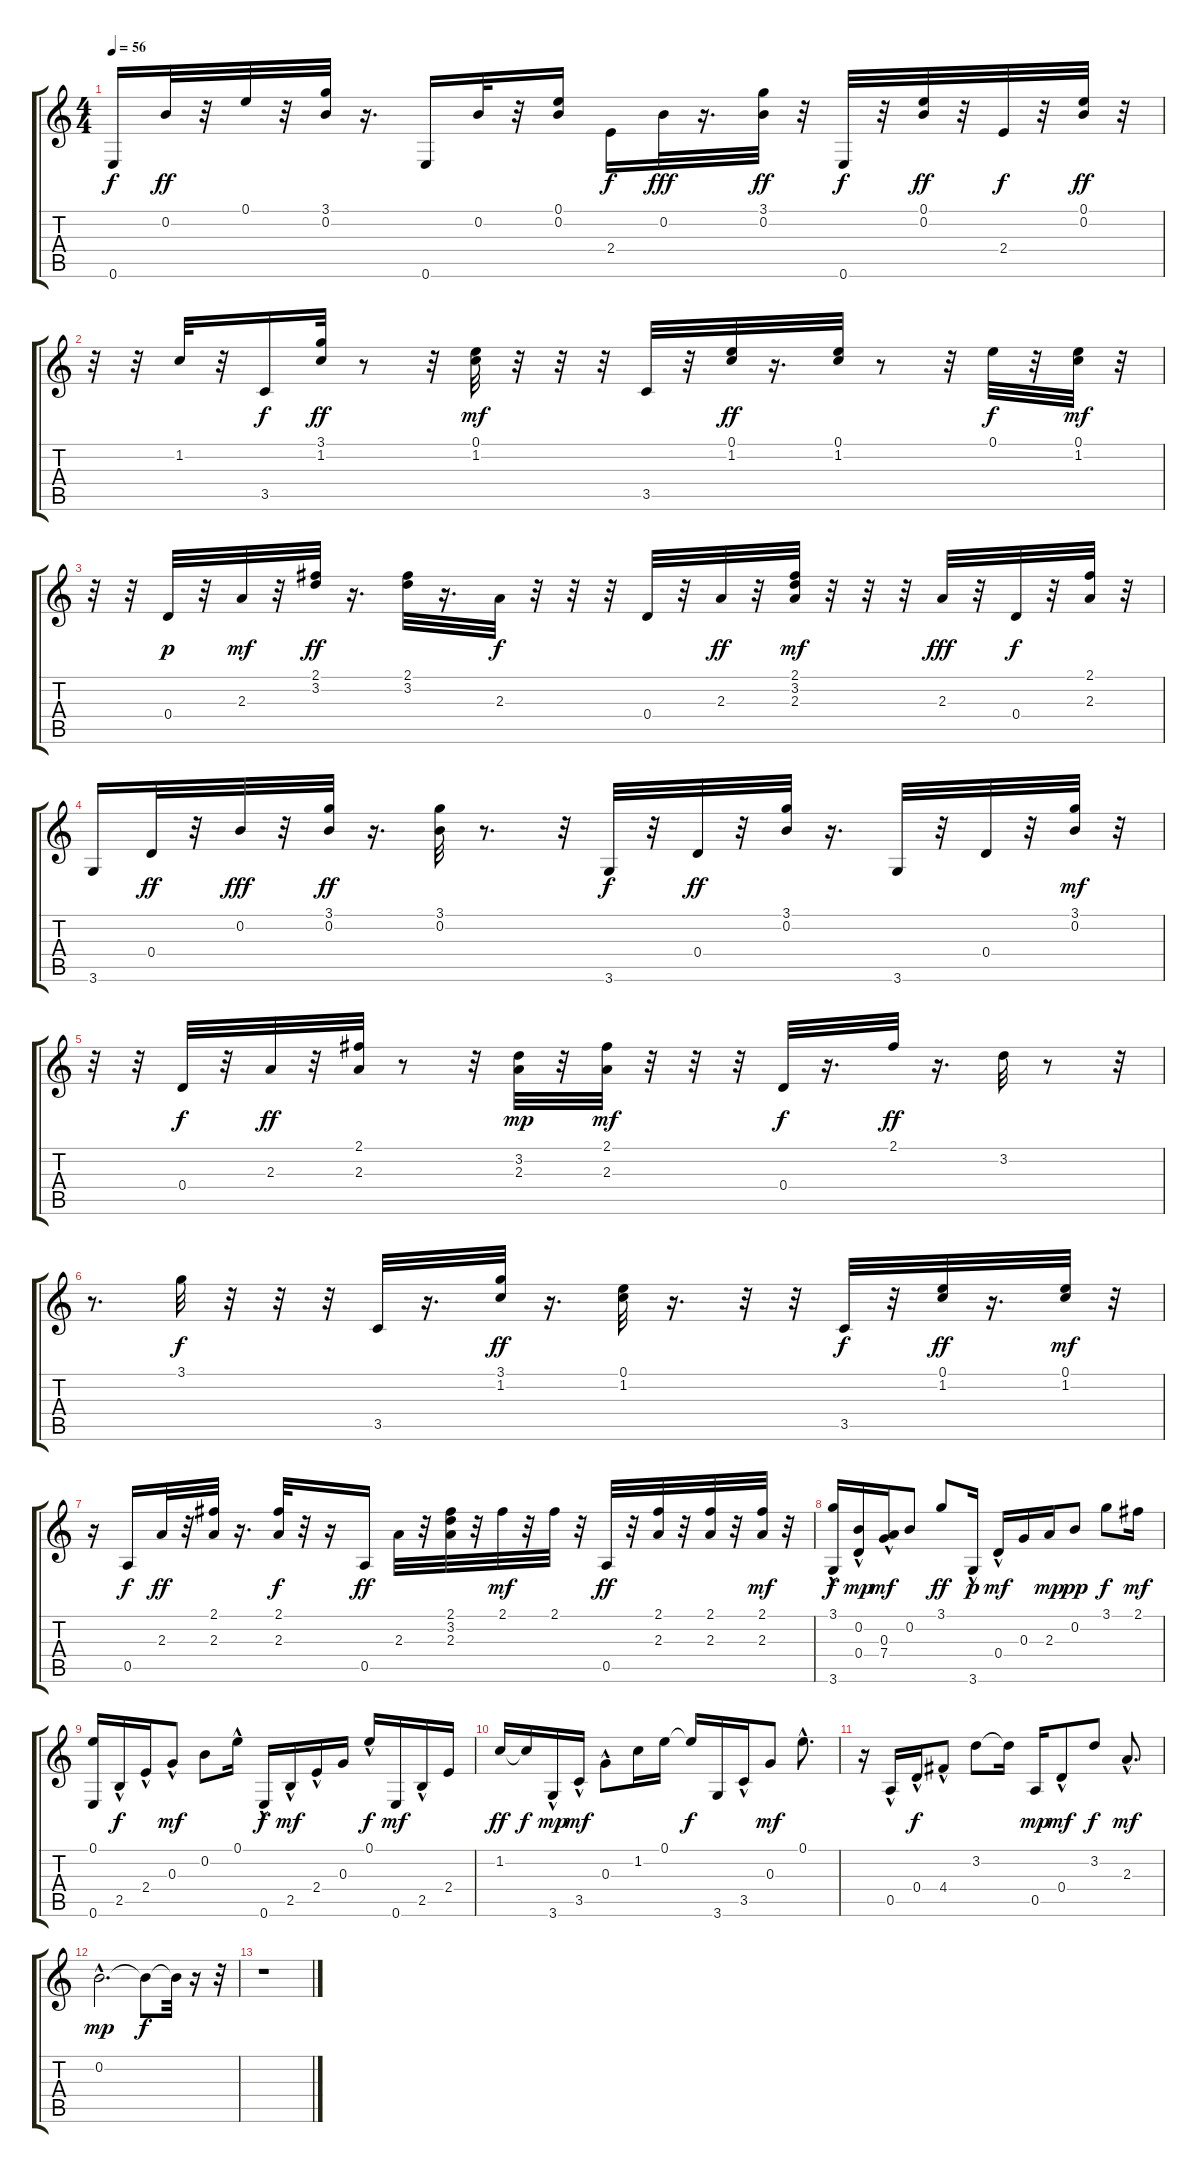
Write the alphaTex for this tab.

\track "" {instrument acousticguitarsteel}
\staff {score tabs}
\tuning (E4 B3 G3 D3 A2 E2) {hide}
\ts (4 4)
\tempo 56
\clef g2
\ks c
0.6.16{dy f} 0.2.32{dy ff} r.32 0.1.32 r.32 (3.1 0.2).32 r.16{d} 0.6.16 0.2.32 r.32 (0.1 0.2).16 2.4.16{dy f} 0.2.32{dy fff} r.16{d} (3.1 0.2).32{dy ff} r.32 0.6.32{dy f} r.32 (0.1 0.2).32{dy ff} r.32 2.4.32{dy f} r.32 (0.1 0.2).32{dy ff} r.32 |
r.32 r.32 1.2.32 r.32 3.5.16{dy f} (3.1 1.2).32{dy ff} r.8 r.32 (0.1 1.2).32{dy mf} r.32 r.32 r.32 3.5.32 r.32 (0.1 1.2).32{dy ff} r.16{d} (0.1 1.2).32 r.8 r.32 0.1.32{dy f} r.32 (0.1 1.2).32{dy mf} r.32 |
r.32 r.32 0.4.32{dy p} r.32 2.3.32{dy mf} r.32 (2.1 3.2).32{dy ff} r.16{d} (2.1 3.2).32 r.16{d} 2.3.32{dy f} r.32 r.32 r.32 0.4.32 r.32 2.3.32{dy ff} r.32 (2.1 3.2 2.3).32{dy mf} r.32 r.32 r.32 2.3.32{dy fff} r.32 0.4.32{dy f} r.32 (2.1 2.3).32 r.32 |
3.6.16 0.4.32{dy ff} r.32 0.2.32{dy fff} r.32 (3.1 0.2).32{dy ff} r.16{d} (3.1 0.2).32 r.8{d} r.32 3.6.32{dy f} r.32 0.4.32{dy ff} r.32 (3.1 0.2).32 r.16{d} 3.6.32 r.32 0.4.32 r.32 (3.1 0.2).32{dy mf} r.32 |
r.32 r.32 0.4.32{dy f} r.32 2.3.32{dy ff} r.32 (2.1 2.3).32 r.8 r.32 (3.2 2.3).32{dy mp} r.32 (2.1 2.3).32{dy mf} r.32 r.32 r.32 0.4.32{dy f} r.16{d} 2.1.32{dy ff} r.16{d} 3.2.32 r.8 r.32 |
r.8{d} 3.1.32{dy f} r.32 r.32 r.32 3.5.32 r.16{d} (3.1 1.2).32{dy ff} r.16{d} (0.1 1.2).32 r.16{d} r.32 r.32 3.5.32{dy f} r.32 (0.1 1.2).32{dy ff} r.16{d} (0.1 1.2).32{dy mf} r.32 |
r.16 0.5.16{dy f} 2.3.32{dy ff} r.32 (2.1 2.3).32 r.16{d} (2.1 2.3).32{dy f} r.32 r.16 0.5.16{dy ff} 2.3.32 r.32 (2.1 3.2 2.3).32 r.32 2.1.32{dy mf} r.32 2.1.32 r.32 0.5.32{dy ff} r.32 (2.1 2.3).32 r.32 (2.1 2.3).32 r.32 (2.1 2.3).32{dy mf} r.32 |
(3.1{hac} 3.6).16{dy f} (0.2 0.4{hac}).16{dy mp} (0.3{hac} 7.4).16{dy mf} 0.2.8 3.1.8{dy ff} 3.6{hac}.16{dy p} 0.4{hac}.16{dy mf} 0.3.16 2.3.16{dy mp} 0.2.8{dy pp} 3.1.8{dy f} 2.1.16{dy mf} |
(0.1 0.6).16 2.5{hac}.16{dy f} 2.4{hac}.16 0.3{hac}.8{dy mf} 0.2.8 0.1{hac}.16 0.6{hac}.16{dy f} 2.5{hac}.16{dy mf} 2.4{hac}.16 0.3.16 0.1{hac}.16{dy f} 0.6.16{dy mf} 2.5{hac}.16 2.4.16 |
1.2.16{dy ff} 1.2{t}.16{dy f} 3.6{hac}.16{dy mp} 3.5{hac}.16{dy mf} 0.3{hac}.8 1.2.16 0.1.16 0.1{t}.16{dy f} 3.6.16 3.5{hac}.16 0.3.8{dy mf} 0.1{hac}.8{d} |
r.16 0.5{hac}.16 0.4{hac}.16{dy f} 4.4{hac}.8 3.2.8 3.2{t}.16 0.5.16{dy mp} 0.4{hac}.8{dy mf} 3.2.8{dy f} 2.3{hac}.8{d dy mf} |
0.2{hac}.2{d dy mp} 0.2{t}.8{dy f} 0.2{t}.32 r.16 r.32 |
r.1
